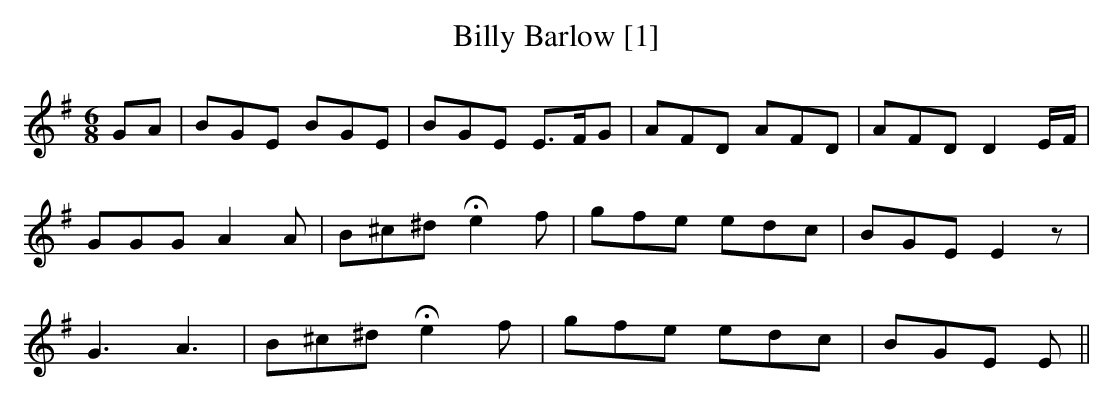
X:1
T:Billy Barlow [1]
M:6/8
L:1/8
K:G
GA|BGE BGE|BGE E>FG|AFD AFD|AFD D2E/F/|
GGG A2A|B^c^d !fermata!e2f|gfe edc|BGE E2z|
G3A3|B^c^d !fermata!e2f|gfe edc|BGE E||
